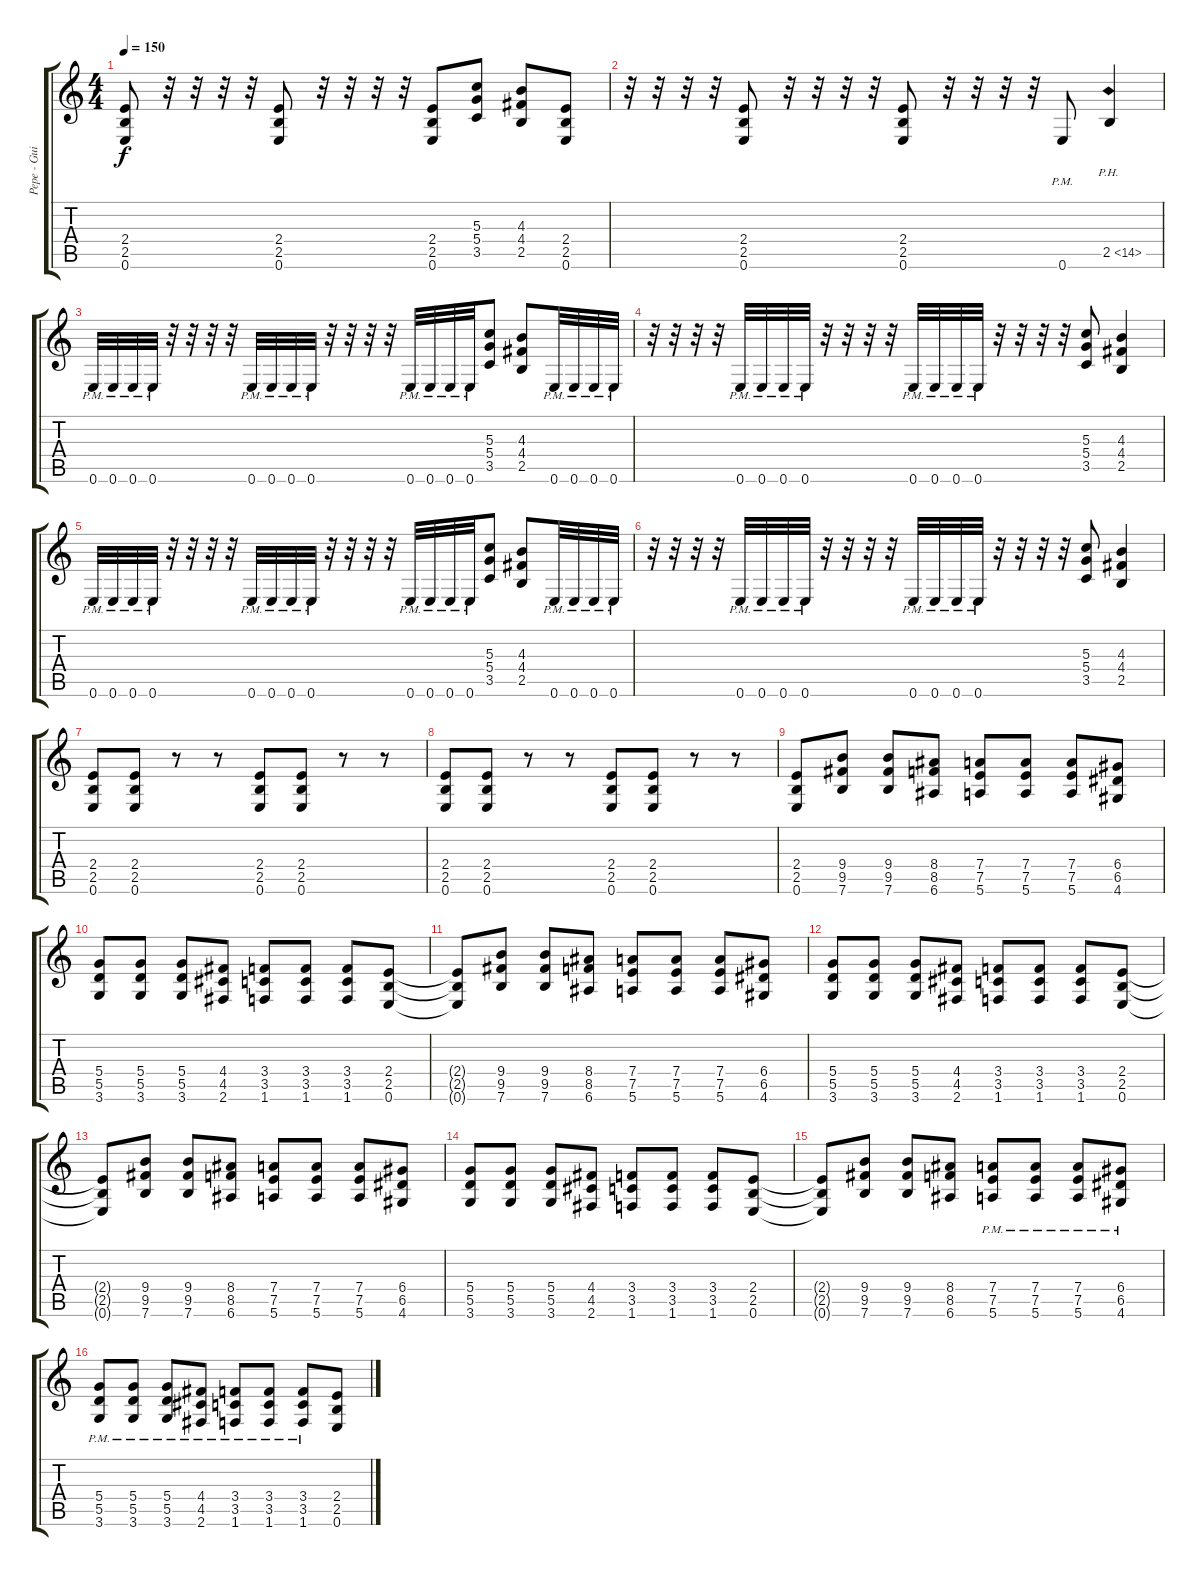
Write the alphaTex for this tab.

\track ("Pepe - Guitar" "Pepe - Gui") {instrument distortionguitar}
\staff {score tabs}
\tuning (E4 B3 G3 D3 A2 E2) {hide}
\ts (4 4)
\tempo 150
\clef g2
\ks c
(2.4 2.5 0.6).8{dy f} r.32 r.32 r.32 r.32 (2.4 2.5 0.6).8 r.32 r.32 r.32 r.32 (2.4 2.5 0.6).8 (5.3 5.4 3.5).8 (4.3 4.4 2.5).8 (2.4 2.5 0.6).8 |
r.32 r.32 r.32 r.32 (2.4 2.5 0.6).8 r.32 r.32 r.32 r.32 (2.4 2.5 0.6).8 r.32 r.32 r.32 r.32 0.6{pm}.8 2.5{ph 12}.4 |
0.6{pm}.32 0.6{pm}.32 0.6{pm}.32 0.6{pm}.32 r.32 r.32 r.32 r.32 0.6{pm}.32 0.6{pm}.32 0.6{pm}.32 0.6{pm}.32 r.32 r.32 r.32 r.32 0.6{pm}.32 0.6{pm}.32 0.6{pm}.32 0.6{pm}.32 (5.3 5.4 3.5).8 (4.3 4.4 2.5).8 0.6{pm}.32 0.6{pm}.32 0.6{pm}.32 0.6{pm}.32 |
r.32 r.32 r.32 r.32 0.6{pm}.32 0.6{pm}.32 0.6{pm}.32 0.6{pm}.32 r.32 r.32 r.32 r.32 0.6{pm}.32 0.6{pm}.32 0.6{pm}.32 0.6{pm}.32 r.32 r.32 r.32 r.32 (5.3 5.4 3.5).8 (4.3 4.4 2.5).4 |
0.6{pm}.32 0.6{pm}.32 0.6{pm}.32 0.6{pm}.32 r.32 r.32 r.32 r.32 0.6{pm}.32 0.6{pm}.32 0.6{pm}.32 0.6{pm}.32 r.32 r.32 r.32 r.32 0.6{pm}.32 0.6{pm}.32 0.6{pm}.32 0.6{pm}.32 (5.3 5.4 3.5).8 (4.3 4.4 2.5).8 0.6{pm}.32 0.6{pm}.32 0.6{pm}.32 0.6{pm}.32 |
r.32 r.32 r.32 r.32 0.6{pm}.32 0.6{pm}.32 0.6{pm}.32 0.6{pm}.32 r.32 r.32 r.32 r.32 0.6{pm}.32 0.6{pm}.32 0.6{pm}.32 0.6{pm}.32 r.32 r.32 r.32 r.32 (5.3 5.4 3.5).8 (4.3 4.4 2.5).4 |
(2.4 2.5 0.6).8 (2.4 2.5 0.6).8 r.8 r.8 (2.4 2.5 0.6).8 (2.4 2.5 0.6).8 r.8 r.8 |
(2.4 2.5 0.6).8 (2.4 2.5 0.6).8 r.8 r.8 (2.4 2.5 0.6).8 (2.4 2.5 0.6).8 r.8 r.8 |
(2.4 2.5 0.6).8 (9.4 9.5 7.6).8 (9.4 9.5 7.6).8 (8.4 8.5 6.6).8 (7.4 7.5 5.6).8 (7.4 7.5 5.6).8 (7.4 7.5 5.6).8 (6.4 6.5 4.6).8 |
(5.4 5.5 3.6).8 (5.4 5.5 3.6).8 (5.4 5.5 3.6).8 (4.4 4.5 2.6).8 (3.4 3.5 1.6).8 (3.4 3.5 1.6).8 (3.4 3.5 1.6).8 (2.4 2.5 0.6).8 |
(2.4{t} 2.5{t} 0.6{t}).8 (9.4 9.5 7.6).8 (9.4 9.5 7.6).8 (8.4 8.5 6.6).8 (7.4 7.5 5.6).8 (7.4 7.5 5.6).8 (7.4 7.5 5.6).8 (6.4 6.5 4.6).8 |
(5.4 5.5 3.6).8 (5.4 5.5 3.6).8 (5.4 5.5 3.6).8 (4.4 4.5 2.6).8 (3.4 3.5 1.6).8 (3.4 3.5 1.6).8 (3.4 3.5 1.6).8 (2.4 2.5 0.6).8 |
(2.4{t} 2.5{t} 0.6{t}).8 (9.4 9.5 7.6).8 (9.4 9.5 7.6).8 (8.4 8.5 6.6).8 (7.4 7.5 5.6).8 (7.4 7.5 5.6).8 (7.4 7.5 5.6).8 (6.4 6.5 4.6).8 |
(5.4 5.5 3.6).8 (5.4 5.5 3.6).8 (5.4 5.5 3.6).8 (4.4 4.5 2.6).8 (3.4 3.5 1.6).8 (3.4 3.5 1.6).8 (3.4 3.5 1.6).8 (2.4 2.5 0.6).8 |
(2.4{t} 2.5{t} 0.6{t}).8 (9.4 9.5 7.6).8 (9.4 9.5 7.6).8 (8.4 8.5 6.6).8 (7.4{pm} 7.5{pm} 5.6{pm}).8 (7.4{pm} 7.5{pm} 5.6{pm}).8 (7.4{pm} 7.5{pm} 5.6{pm}).8 (6.4{pm} 6.5{pm} 4.6{pm}).8 |
(5.4{pm} 5.5{pm} 3.6{pm}).8 (5.4{pm} 5.5{pm} 3.6{pm}).8 (5.4{pm} 5.5{pm} 3.6{pm}).8 (4.4{pm} 4.5{pm} 2.6{pm}).8 (3.4{pm} 3.5{pm} 1.6{pm}).8 (3.4{pm} 3.5{pm} 1.6{pm}).8 (3.4{pm} 3.5{pm} 1.6{pm}).8 (2.4 2.5 0.6).8
